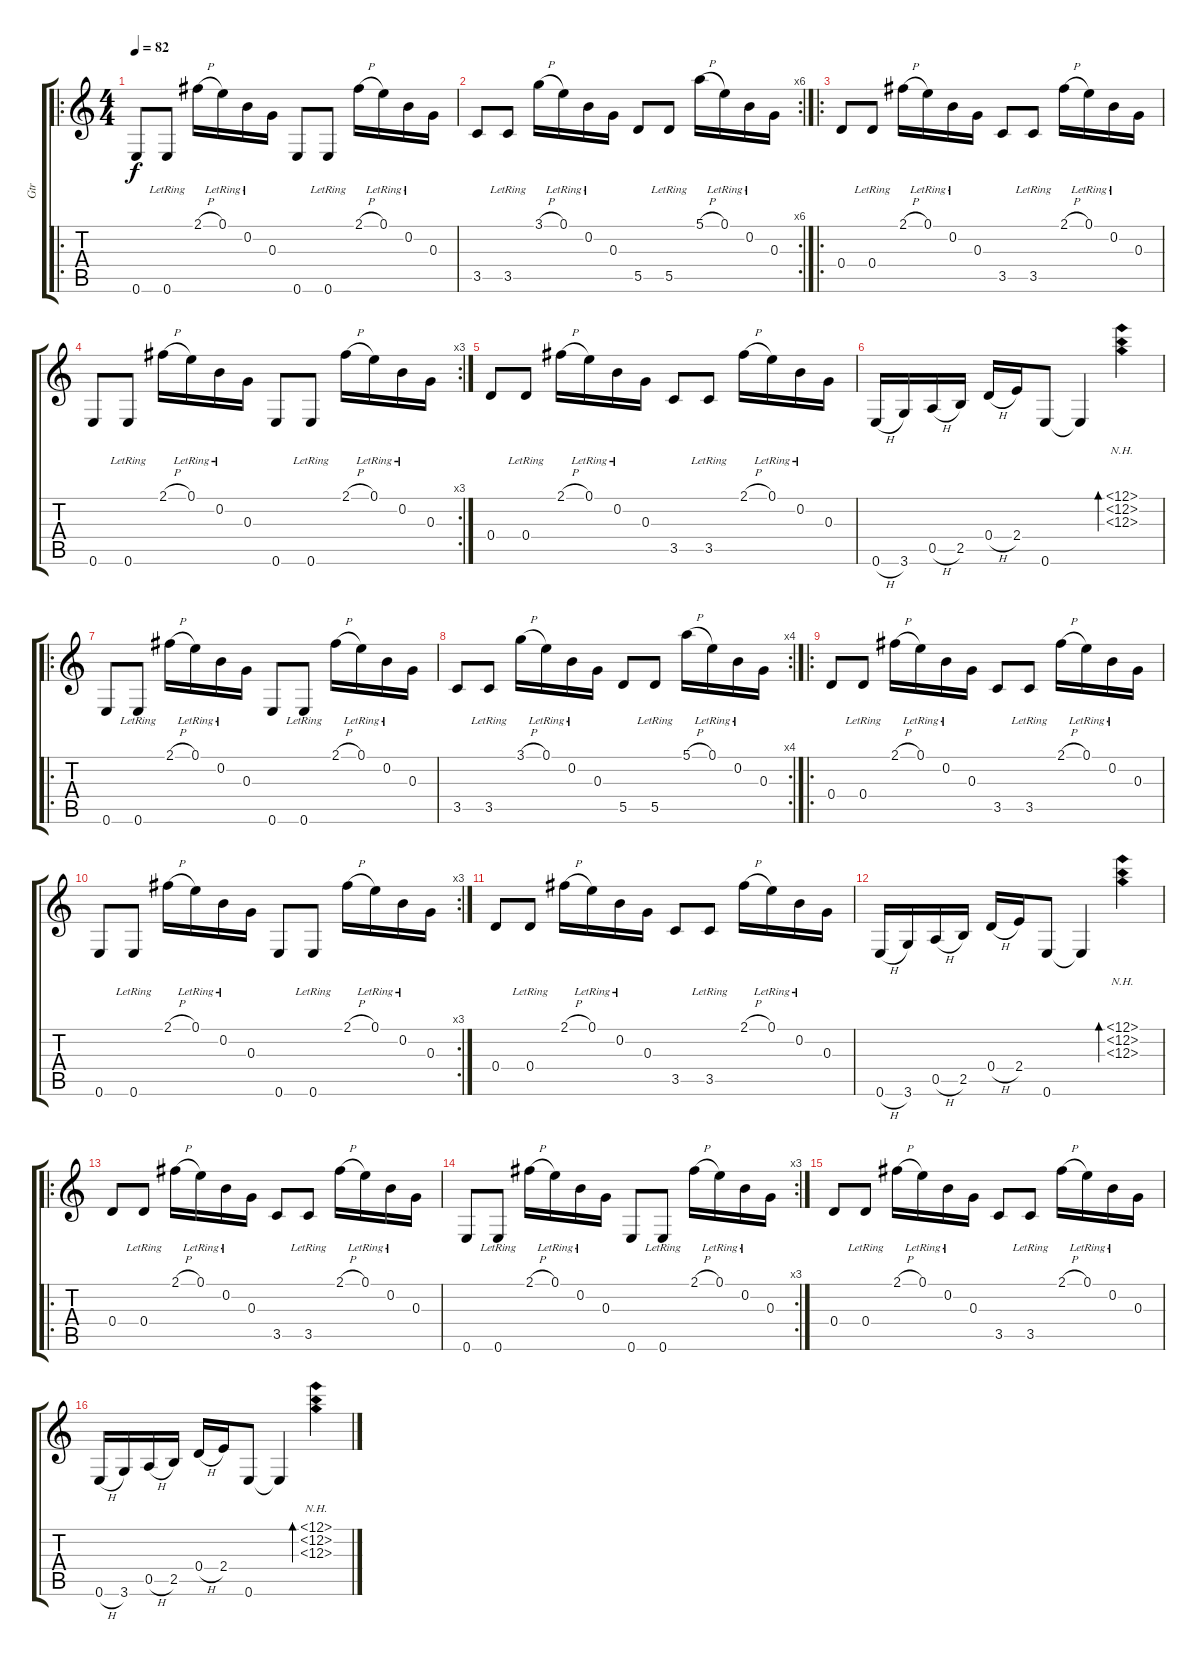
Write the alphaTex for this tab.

\track ("Gtr" "Gtr") {instrument acousticguitarsteel}
\staff {score tabs}
\tuning (E4 B3 G3 D3 A2 E2) {hide}
\ro
\ts (4 4)
\tempo 82
\clef g2
\ks c
0.6.8{dy f instrument acousticguitarsteel} 0.6{lr}.8 2.1{h}.16 0.1{lr}.16 0.2{lr}.16 0.3.16 0.6.8 0.6{lr}.8 2.1{h}.16 0.1{lr}.16 0.2{lr}.16 0.3.16 |
\rc 6
3.5.8 3.5{lr}.8 3.1{h}.16 0.1{lr}.16 0.2{lr}.16 0.3.16 5.5.8 5.5{lr}.8 5.1{h}.16 0.1{lr}.16 0.2{lr}.16 0.3.16 |
\ro
0.4.8 0.4{lr}.8 2.1{h}.16 0.1{lr}.16 0.2{lr}.16 0.3.16 3.5.8 3.5{lr}.8 2.1{h}.16 0.1{lr}.16 0.2{lr}.16 0.3.16 |
\rc 3
0.6.8 0.6{lr}.8 2.1{h}.16 0.1{lr}.16 0.2{lr}.16 0.3.16 0.6.8 0.6{lr}.8 2.1{h}.16 0.1{lr}.16 0.2{lr}.16 0.3.16 |
0.4.8 0.4{lr}.8 2.1{h}.16 0.1{lr}.16 0.2{lr}.16 0.3.16 3.5.8 3.5{lr}.8 2.1{h}.16 0.1{lr}.16 0.2{lr}.16 0.3.16 |
0.6{h}.16 3.6.16 0.5{h}.16 2.5.16 0.4{h}.16 2.4.16 0.6.8 0.6{t}.4 (12.1{nh} 12.2{nh} 12.3{nh}).4{bd 120} |
\ro
0.6.8 0.6{lr}.8 2.1{h}.16 0.1{lr}.16 0.2{lr}.16 0.3.16 0.6.8 0.6{lr}.8 2.1{h}.16 0.1{lr}.16 0.2{lr}.16 0.3.16 |
\rc 4
3.5.8 3.5{lr}.8 3.1{h}.16 0.1{lr}.16 0.2{lr}.16 0.3.16 5.5.8 5.5{lr}.8 5.1{h}.16 0.1{lr}.16 0.2{lr}.16 0.3.16 |
\ro
0.4.8 0.4{lr}.8 2.1{h}.16 0.1{lr}.16 0.2{lr}.16 0.3.16 3.5.8 3.5{lr}.8 2.1{h}.16 0.1{lr}.16 0.2{lr}.16 0.3.16 |
\rc 3
0.6.8 0.6{lr}.8 2.1{h}.16 0.1{lr}.16 0.2{lr}.16 0.3.16 0.6.8 0.6{lr}.8 2.1{h}.16 0.1{lr}.16 0.2{lr}.16 0.3.16 |
0.4.8 0.4{lr}.8 2.1{h}.16 0.1{lr}.16 0.2{lr}.16 0.3.16 3.5.8 3.5{lr}.8 2.1{h}.16 0.1{lr}.16 0.2{lr}.16 0.3.16 |
0.6{h}.16 3.6.16 0.5{h}.16 2.5.16 0.4{h}.16 2.4.16 0.6.8 0.6{t}.4 (12.1{nh} 12.2{nh} 12.3{nh}).4{bd 120} |
\ro
0.4.8 0.4{lr}.8 2.1{h}.16 0.1{lr}.16 0.2{lr}.16 0.3.16 3.5.8 3.5{lr}.8 2.1{h}.16 0.1{lr}.16 0.2{lr}.16 0.3.16 |
\rc 3
0.6.8 0.6{lr}.8 2.1{h}.16 0.1{lr}.16 0.2{lr}.16 0.3.16 0.6.8 0.6{lr}.8 2.1{h}.16 0.1{lr}.16 0.2{lr}.16 0.3.16 |
0.4.8 0.4{lr}.8 2.1{h}.16 0.1{lr}.16 0.2{lr}.16 0.3.16 3.5.8 3.5{lr}.8 2.1{h}.16 0.1{lr}.16 0.2{lr}.16 0.3.16 |
0.6{h}.16 3.6.16 0.5{h}.16 2.5.16 0.4{h}.16 2.4.16 0.6.8 0.6{t}.4 (12.1{nh} 12.2{nh} 12.3{nh}).4{bd 120}
